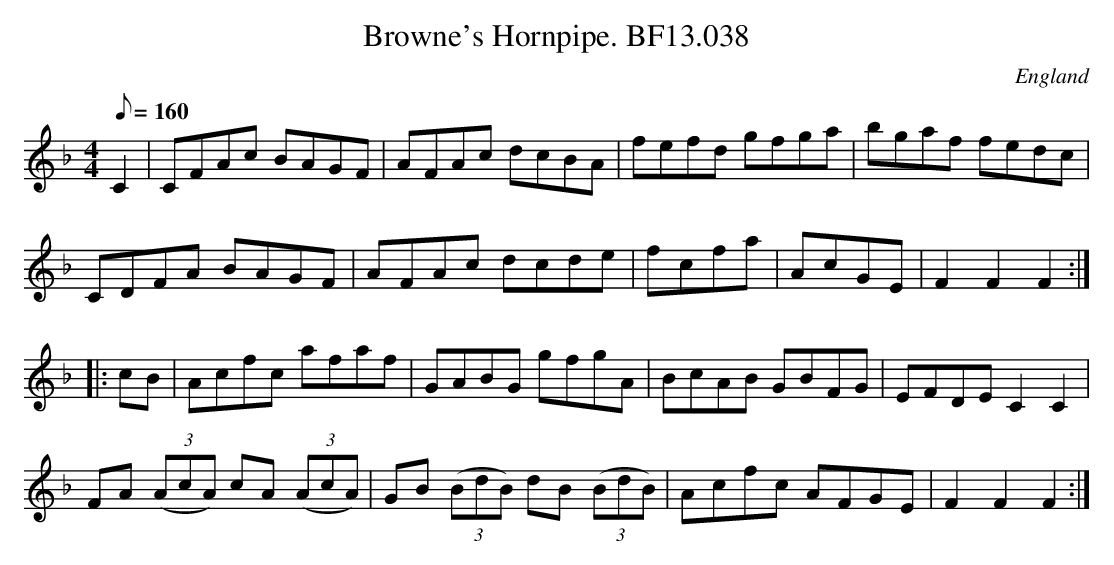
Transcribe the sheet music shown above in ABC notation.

X:1
T:Browne's Hornpipe. BF13.038
M:4/4
Q:160
O:England
K:F
C2|CFAc BAGF|AFAc dcBA|fefd gfga|bgaf fedc|!
CDFA BAGF|AFAc dcde|fcfa|AcGE|F2F2F2::!
cB|Acfc afaf|GABG gfgA|BcAB GBFG|EFDEC2C2|!
FA ((3)AcA) cA ((3AcA)|GB ((3BdB) dB ((3BdB)|Acfc AFGE|F2F2F2:|]
